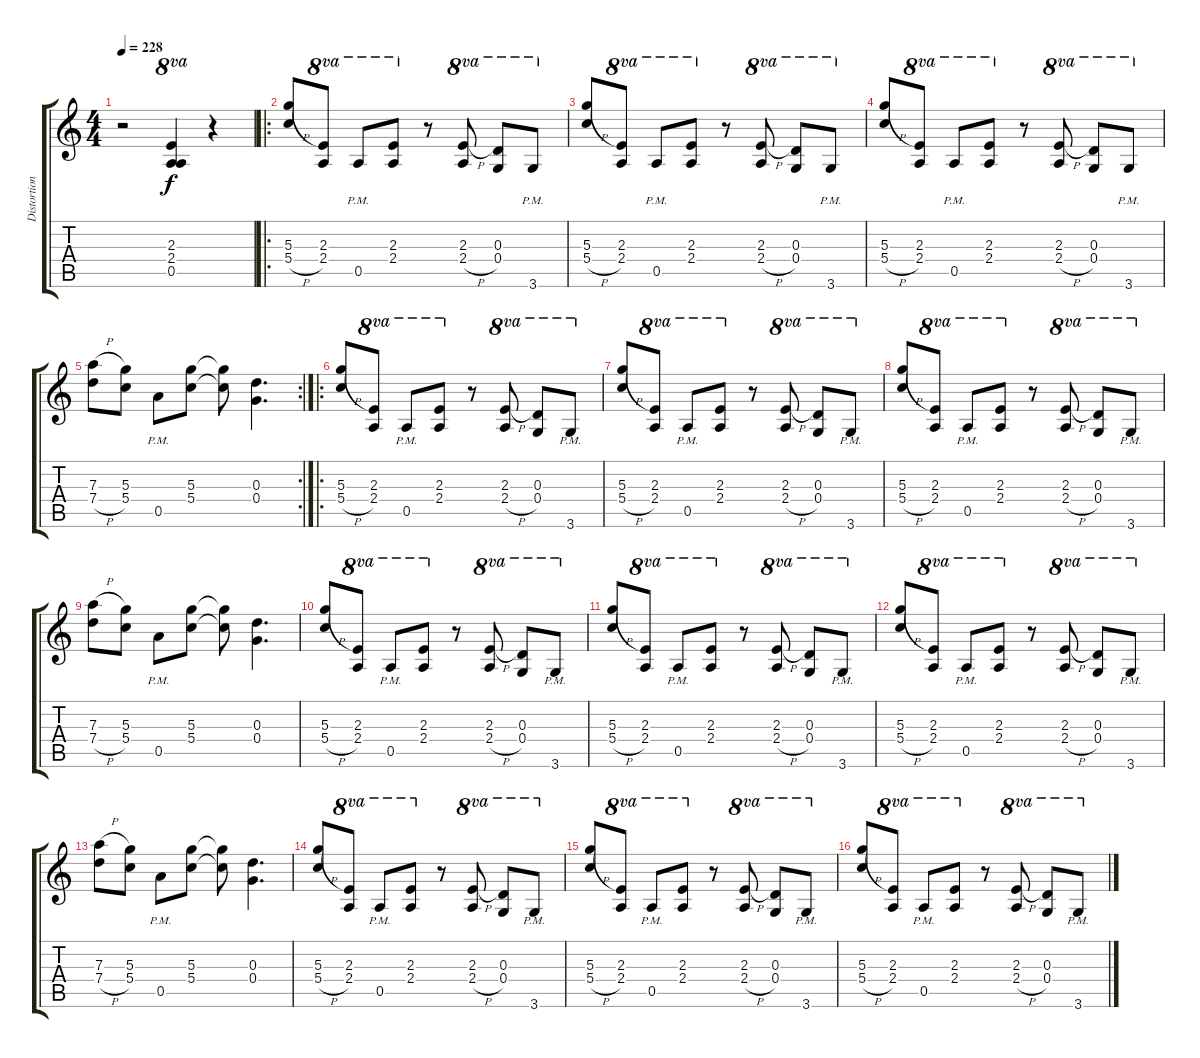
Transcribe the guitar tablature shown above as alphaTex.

\track ("Distortion Gtr" "Distortion") {instrument distortionguitar}
\staff {score tabs}
\tuning (E4 B3 G3 D4 A3 E3) {hide}
\ts (4 4)
\tempo 228
\clef g2
\ks c
r.2{dy f instrument distortionguitar} (2.3 2.4 0.5).4{ot 8va} r.4 |
\ro
(5.3{h} 5.4{h}).8 (2.3 2.4).8{ot 8va} 0.5{pm}.8{ot 8va} (2.3 2.4).8{ot 8va} r.8 (2.3{h} 2.4{h}).8{ot 8va} (0.3 0.4).8{ot 8va} 3.6{pm}.8{ot 8va} |
(5.3{h} 5.4{h}).8 (2.3 2.4).8{ot 8va} 0.5{pm}.8{ot 8va} (2.3 2.4).8{ot 8va} r.8 (2.3{h} 2.4{h}).8{ot 8va} (0.3 0.4).8{ot 8va} 3.6{pm}.8{ot 8va} |
(5.3{h} 5.4{h}).8 (2.3 2.4).8{ot 8va} 0.5{pm}.8{ot 8va} (2.3 2.4).8{ot 8va} r.8 (2.3{h} 2.4{h}).8{ot 8va} (0.3 0.4).8{ot 8va} 3.6{pm}.8{ot 8va} |
\rc 2
(7.3{h} 7.4{h}).8 (5.3 5.4).8 0.5{pm}.8 (5.3 5.4).8 (5.3{t} 5.4{t}).8 (0.3 0.4).4{d} |
\ro
(5.3{h} 5.4{h}).8 (2.3 2.4).8{ot 8va} 0.5{pm}.8{ot 8va} (2.3 2.4).8{ot 8va} r.8 (2.3{h} 2.4{h}).8{ot 8va} (0.3 0.4).8{ot 8va} 3.6{pm}.8{ot 8va} |
(5.3{h} 5.4{h}).8 (2.3 2.4).8{ot 8va} 0.5{pm}.8{ot 8va} (2.3 2.4).8{ot 8va} r.8 (2.3{h} 2.4{h}).8{ot 8va} (0.3 0.4).8{ot 8va} 3.6{pm}.8{ot 8va} |
(5.3{h} 5.4{h}).8 (2.3 2.4).8{ot 8va} 0.5{pm}.8{ot 8va} (2.3 2.4).8{ot 8va} r.8 (2.3{h} 2.4{h}).8{ot 8va} (0.3 0.4).8{ot 8va} 3.6{pm}.8{ot 8va} |
(7.3{h} 7.4{h}).8 (5.3 5.4).8 0.5{pm}.8 (5.3 5.4).8 (5.3{t} 5.4{t}).8 (0.3 0.4).4{d} |
(5.3{h} 5.4{h}).8 (2.3 2.4).8{ot 8va} 0.5{pm}.8{ot 8va} (2.3 2.4).8{ot 8va} r.8 (2.3{h} 2.4{h}).8{ot 8va} (0.3 0.4).8{ot 8va} 3.6{pm}.8{ot 8va} |
(5.3{h} 5.4{h}).8 (2.3 2.4).8{ot 8va} 0.5{pm}.8{ot 8va} (2.3 2.4).8{ot 8va} r.8 (2.3{h} 2.4{h}).8{ot 8va} (0.3 0.4).8{ot 8va} 3.6{pm}.8{ot 8va} |
(5.3{h} 5.4{h}).8 (2.3 2.4).8{ot 8va} 0.5{pm}.8{ot 8va} (2.3 2.4).8{ot 8va} r.8 (2.3{h} 2.4{h}).8{ot 8va} (0.3 0.4).8{ot 8va} 3.6{pm}.8{ot 8va} |
(7.3{h} 7.4{h}).8 (5.3 5.4).8 0.5{pm}.8 (5.3 5.4).8 (5.3{t} 5.4{t}).8 (0.3 0.4).4{d} |
(5.3{h} 5.4{h}).8 (2.3 2.4).8{ot 8va} 0.5{pm}.8{ot 8va} (2.3 2.4).8{ot 8va} r.8 (2.3{h} 2.4{h}).8{ot 8va} (0.3 0.4).8{ot 8va} 3.6{pm}.8{ot 8va} |
(5.3{h} 5.4{h}).8 (2.3 2.4).8{ot 8va} 0.5{pm}.8{ot 8va} (2.3 2.4).8{ot 8va} r.8 (2.3{h} 2.4{h}).8{ot 8va} (0.3 0.4).8{ot 8va} 3.6{pm}.8{ot 8va} |
(5.3{h} 5.4{h}).8 (2.3 2.4).8{ot 8va} 0.5{pm}.8{ot 8va} (2.3 2.4).8{ot 8va} r.8 (2.3{h} 2.4{h}).8{ot 8va} (0.3 0.4).8{ot 8va} 3.6{pm}.8{ot 8va}
